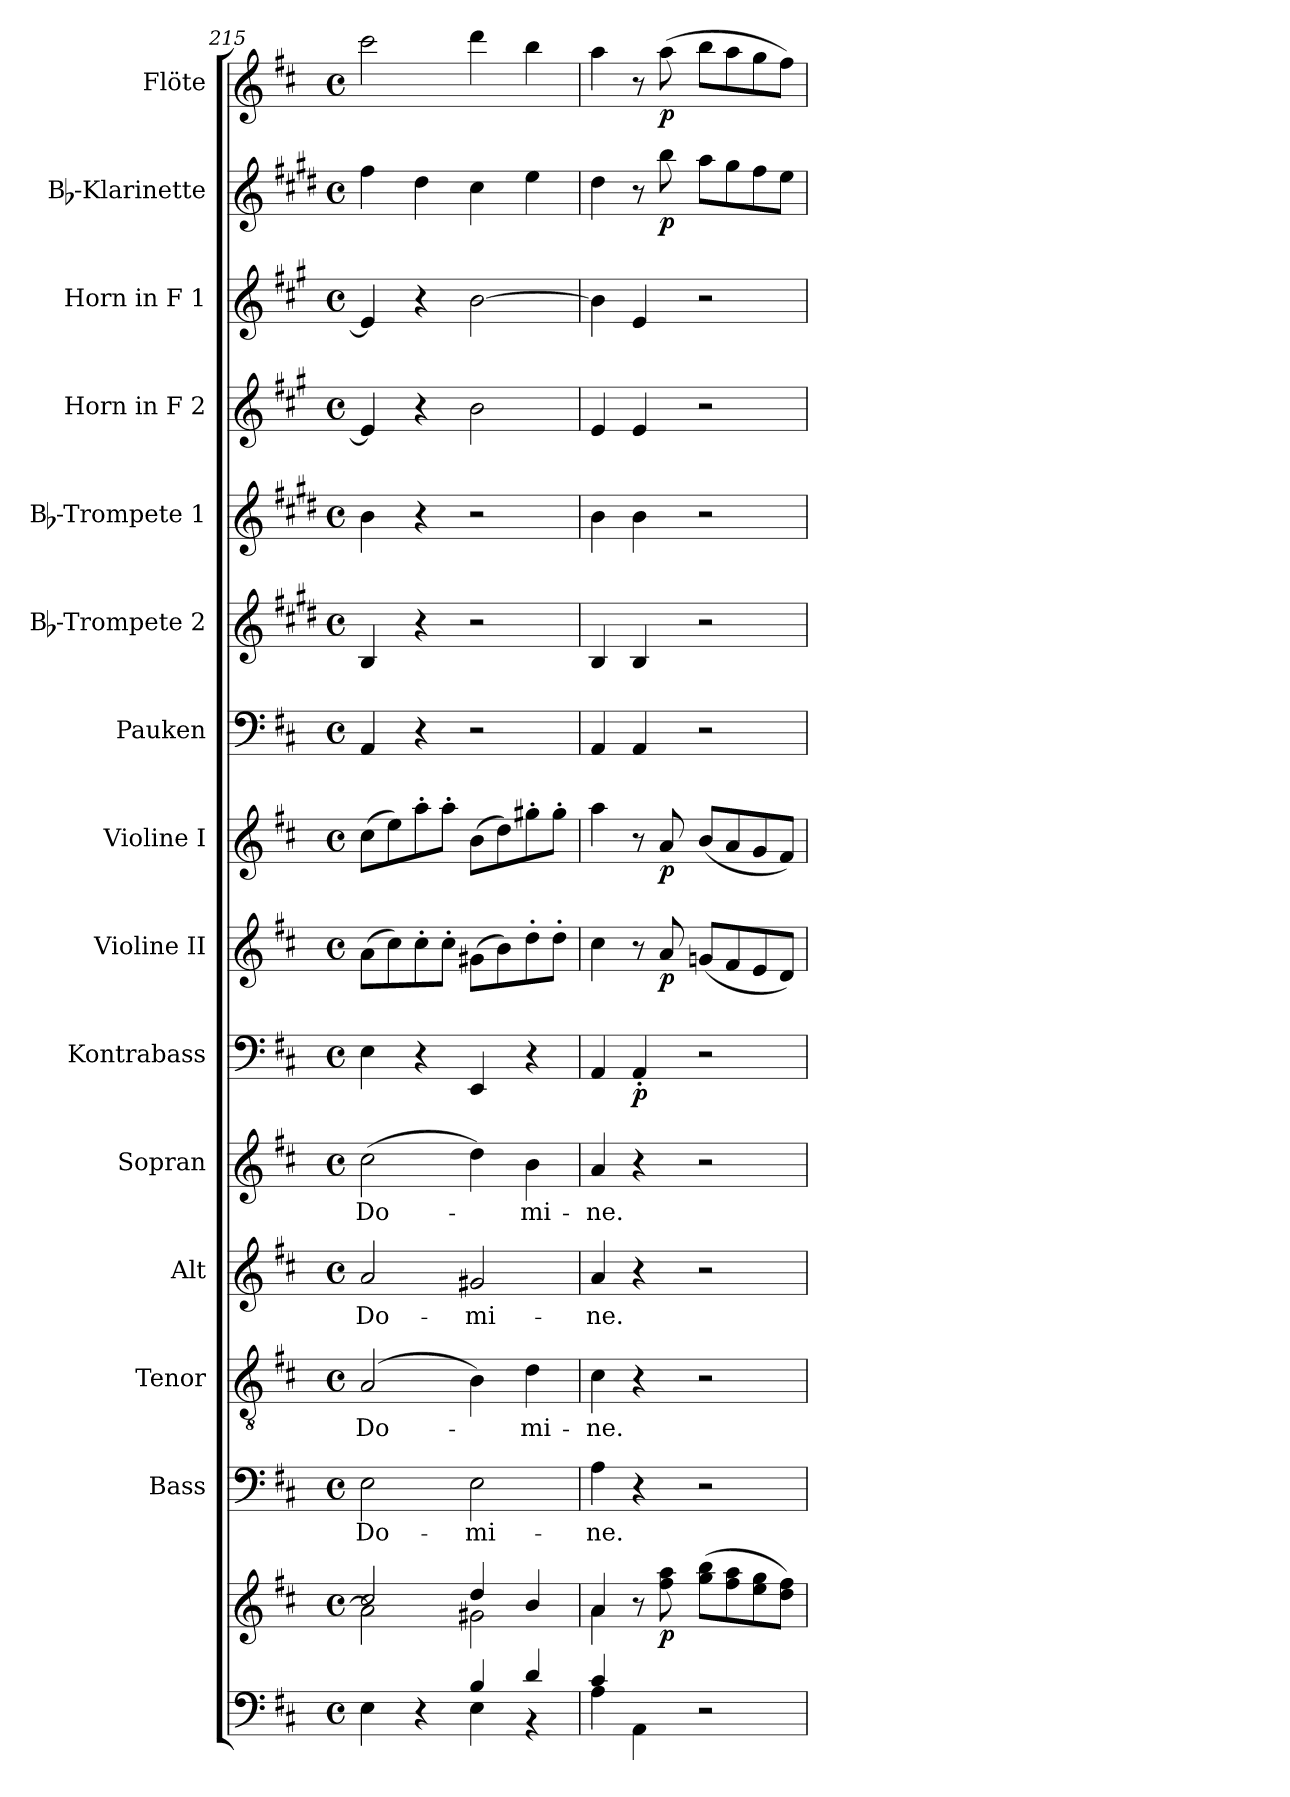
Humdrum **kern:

**kern	**kern	**dynam	**kern	**text	**kern	**text	**kern	**text	**kern	**text	**kern	**dynam	**kern	**dynam	**kern	**dynam	**kern	**kern	**kern	**kern	**kern	**kern	**dynam	**kern	**dynam
*part15	*part15	*part15	*part14	*part14	*part13	*part13	*part12	*part12	*part11	*part11	*part10	*part10	*part9	*part9	*part8	*part8	*part7	*part6	*part5	*part4	*part3	*part2	*part2	*part1	*part1
*staff16	*staff15	*staff15/16	*staff14	*staff14	*staff13	*staff13	*staff12	*staff12	*staff11	*staff11	*staff10	*staff10	*staff9	*staff9	*staff8	*staff8	*staff7	*staff6	*staff5	*staff4	*staff3	*staff2	*staff2	*staff1	*staff1
*	*	*	*I"Bass	*	*I"Tenor	*	*I"Alt	*	*I"Sopran	*	*I"Kontrabass	*	*I"Violine II	*	*I"Violine I	*	*I"Pauken	*I"Bb-Trompete 2	*I"Bb-Trompete 1	*I"Horn in F 2	*I"Horn in F 1	*I"Bb-Klarinette	*	*I"Flöte	*
*	*	*	*I'B.	*	*I'T.	*	*I'A.	*	*I'S.	*	*I'Kb.	*	*I'Vl. II	*	*I'Vl. I	*	*I'Pk.	*I'Bb Trp. 2	*I'Bb Trp. 1	*	*	*I'Bb Kl.	*	*I'Fl.	*
*clefF4	*clefG2	*	*clefF4	*	*clefGv2	*	*clefG2	*	*clefG2	*	*clefF4	*	*clefG2	*	*clefG2	*	*clefF4	*clefG2	*clefG2	*clefG2	*clefG2	*clefG2	*	*clefG2	*
*	*	*	*	*	*	*	*	*	*	*	*ITrd7c12	*	*	*	*	*	*	*ITrd1c2	*ITrd1c2	*ITrd4c7	*ITrd4c7	*ITrd1c2	*	*	*
*k[f#c#]	*k[f#c#]	*	*k[f#c#]	*	*k[f#c#]	*	*k[f#c#]	*	*k[f#c#]	*	*k[f#c#]	*	*k[f#c#]	*	*k[f#c#]	*	*k[f#c#]	*k[f#c#]	*k[f#c#]	*k[f#c#]	*k[f#c#]	*k[f#c#]	*	*k[f#c#]	*
*D:	*D:	*	*D:	*	*D:	*	*D:	*	*D:	*	*D:	*	*D:	*	*D:	*	*D:	*D:	*D:	*D:	*D:	*D:	*	*D:	*
*M4/4	*M4/4	*	*M4/4	*	*M4/4	*	*M4/4	*	*M4/4	*	*M4/4	*	*M4/4	*	*M4/4	*	*M4/4	*M4/4	*M4/4	*M4/4	*M4/4	*M4/4	*	*M4/4	*
*met(c)	*met(c)	*	*met(c)	*	*met(c)	*	*met(c)	*	*met(c)	*	*met(c)	*	*met(c)	*	*met(c)	*	*met(c)	*met(c)	*met(c)	*met(c)	*met(c)	*met(c)	*	*met(c)	*
=215	=215	=215	=215	=215	=215	=215	=215	=215	=215	=215	=215	=215	=215	=215	=215	=215	=215	=215	=215	=215	=215	=215	=215	=215	=215
*^	*^	*	*	*	*	*	*	*	*	*	*	*	*	*	*	*	*	*	*	*	*	*	*	*	*
!	!	!	!	!	!	!LO:LY:b	!	!LO:LY:b	!	!LO:LY:b	!	!LO:LY:b	!	!	!	!	!	!	!	!	!	!	!	!	!	!	!
2ryy	4E\	2cc#/	2a\]	.	2E\	Do-	(2A/	Do-	2a/	Do-	(>2cc#\	Do-	4EE\	.	(>8a\L	.	(>8cc#\L	.	4AA/	4A/	4a\	4A/]	4A/]	4ee\	.	2ccc#\	.
.	.	.	.	.	.	.	.	.	.	.	.	.	.	.	8cc#\)	.	8ee\)	.	.	.	.	.	.	.	.	.	.
.	4r	.	.	.	.	.	.	.	.	.	.	.	4r	.	8cc#'>\	.	8aa'>\	.	4r	4r	4r	4r	4r	4cc#\	.	.	.
.	.	.	.	.	.	.	.	.	.	.	.	.	.	.	8cc#'>\J	.	8aa'>\J	.	.	.	.	.	.	.	.	.	.
!	!	!	!	!	!	!LO:LY:b	!	!	!	!LO:LY:b	!	!	!	!	!	!	!	!	!	!	!	!	!	!	!	!	!
4B/	4E\	4dd/	2g#X\	.	2E\	-mi-	4B\)	.	2g#X/	-mi-	4dd\)	.	4EEE/	.	(>8g#X\L	.	(>8b\L	.	2r	2r	2r	2e\	[2e\	4b\	.	4ddd\	.
.	.	.	.	.	.	.	.	.	.	.	.	.	.	.	8b\)	.	8dd\)	.	.	.	.	.	.	.	.	.	.
!	!	!	!	!	!	!	!	!LO:LY:b	!	!	!	!LO:LY:b	!	!	!	!	!	!	!	!	!	!	!	!	!	!	!
4d/	4r	4b/	.	.	.	.	4d\	-mi-	.	.	4b\	-mi-	4r	.	8dd'>\	.	8gg#X'>\	.	.	.	.	.	.	4dd\	.	4bb\	.
.	.	.	.	.	.	.	.	.	.	.	.	.	.	.	8dd'>\J	.	8gg#'>\J	.	.	.	.	.	.	.	.	.	.
=216	=216	=216	=216	=216	=216	=216	=216	=216	=216	=216	=216	=216	=216	=216	=216	=216	=216	=216	=216	=216	=216	=216	=216	=216	=216	=216	=216
!	!	!	!	!	!	!LO:LY:b	!	!LO:LY:b	!	!LO:LY:b	!	!LO:LY:b	!	!	!	!	!	!	!	!	!	!	!	!	!	!	!
4c#/	4A\	4a/	4a\	.	4A\	-ne.	4c#\	-ne.	4a/	-ne.	4a/	-ne.	4AAA/	.	4cc#\	.	4aa\	.	4AA/	4A/	4a\	4A/	4e\]	4cc#\	.	4aa\	.
!	!	!	!	!	!	!	!	!	!	!	!	!	!	!LO:DY:b	!	!	!	!	!	!	!	!	!	!	!	!	!
2.ryy	4AA\	8r	2.ryy	.	4r	.	4r	.	4r	.	4r	.	4AAA'</	p	8r	.	8r	.	4AA/	4A/	4a\	4A/	4A/	8r	.	8r	.
!	!	!	!	!LO:DY:b	!	!	!	!	!	!	!	!	!	!	!	!LO:DY:b	!	!LO:DY:b	!	!	!	!	!	!	!LO:DY:b	!	!LO:DY:b
.	.	8ff#\ 8aa\	.	p	.	.	.	.	.	.	.	.	.	.	8a/	p	8a/	p	.	.	.	.	.	8aa\	p	(>8aa\	p
.	2r	(>8gg\ 8bb\L	.	.	2r	.	2r	.	2r	.	2r	.	2r	.	(<8gn/L	.	(<8b/L	.	2r	2r	2r	2r	2r	8gg\L	.	8bb\L	.
.	.	8ff#\ 8aa\	.	.	.	.	.	.	.	.	.	.	.	.	8f#/	.	8a/	.	.	.	.	.	.	8ff#\	.	8aa\	.
.	.	8ee\ 8gg\	.	.	.	.	.	.	.	.	.	.	.	.	8e/	.	8g/	.	.	.	.	.	.	8ee\	.	8gg\	.
.	.	8dd\ 8ff#\J)	.	.	.	.	.	.	.	.	.	.	.	.	8d/J)	.	8f#/J)	.	.	.	.	.	.	8dd\J	.	8ff#\J)	.
*v	*v	*	*	*	*	*	*	*	*	*	*	*	*	*	*	*	*	*	*	*	*	*	*	*	*	*	*
*	*v	*v	*	*	*	*	*	*	*	*	*	*	*	*	*	*	*	*	*	*	*	*	*	*	*	*
=	=	=	=	=	=	=	=	=	=	=	=	=	=	=	=	=	=	=	=	=	=	=	=	=	=
*-	*-	*-	*-	*-	*-	*-	*-	*-	*-	*-	*-	*-	*-	*-	*-	*-	*-	*-	*-	*-	*-	*-	*-	*-	*-
